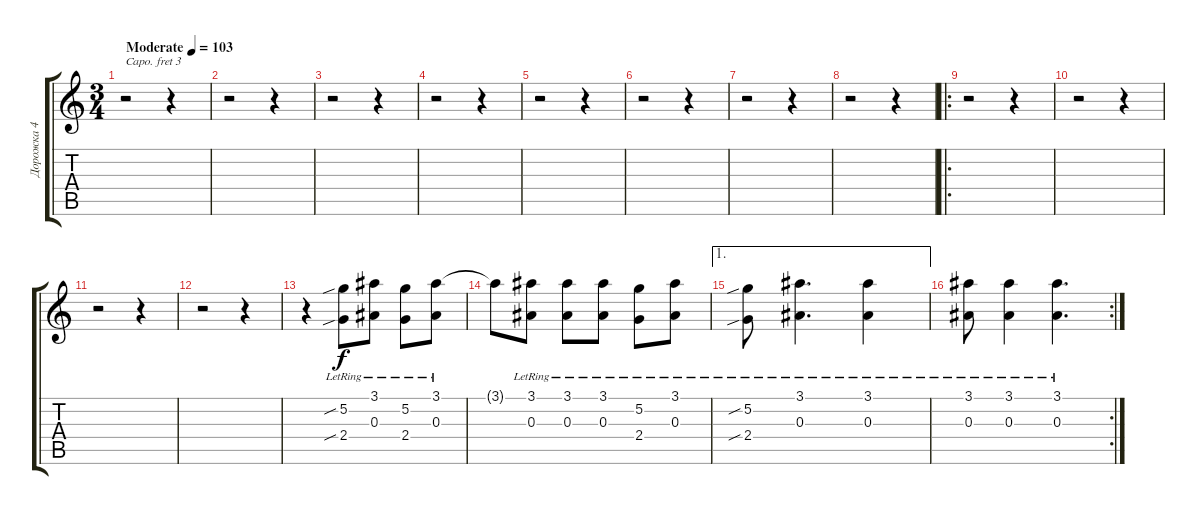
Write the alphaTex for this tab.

\track ("Дорожка 4" "Дорожка 4") {instrument acousticguitarsteel}
\staff {score tabs}
\capo 3
\tuning (E4 B3 G3 D3 A2 E2) {hide}
\ts (3 4)
\tempo (103 "Moderate")
\clef g2
\ks c
r.2{dy f instrument acousticguitarsteel} r.4 |
r.2 r.4 |
r.2 r.4 |
r.2 r.4 |
r.2 r.4 |
r.2 r.4 |
r.2 r.4 |
r.2 r.4 |
\ro
r.2 r.4 |
r.2 r.4 |
r.2 r.4 |
r.2 r.4 |
r.4 (5.2{sib lr} 2.4{sib lr}).8 (3.1{lr} 0.3{lr}).8 (5.2{lr} 2.4{lr}).8 (3.1{lr} 0.3{lr}).8 |
3.1{t}.8 (3.1{lr} 0.3{lr}).8 (3.1{lr} 0.3{lr}).8 (3.1{lr} 0.3{lr}).8 (5.2{lr} 2.4{lr}).8 (3.1{lr} 0.3{lr}).8 |
\ae 1
(5.2{sib lr} 2.4{sib lr}).8 (3.1{lr} 0.3{lr}).4{d} (3.1{lr} 0.3{lr}).4 |
\rc 2
(3.1{lr} 0.3{lr}).8 (3.1{lr} 0.3{lr}).4 (3.1{lr} 0.3{lr}).4{d}
